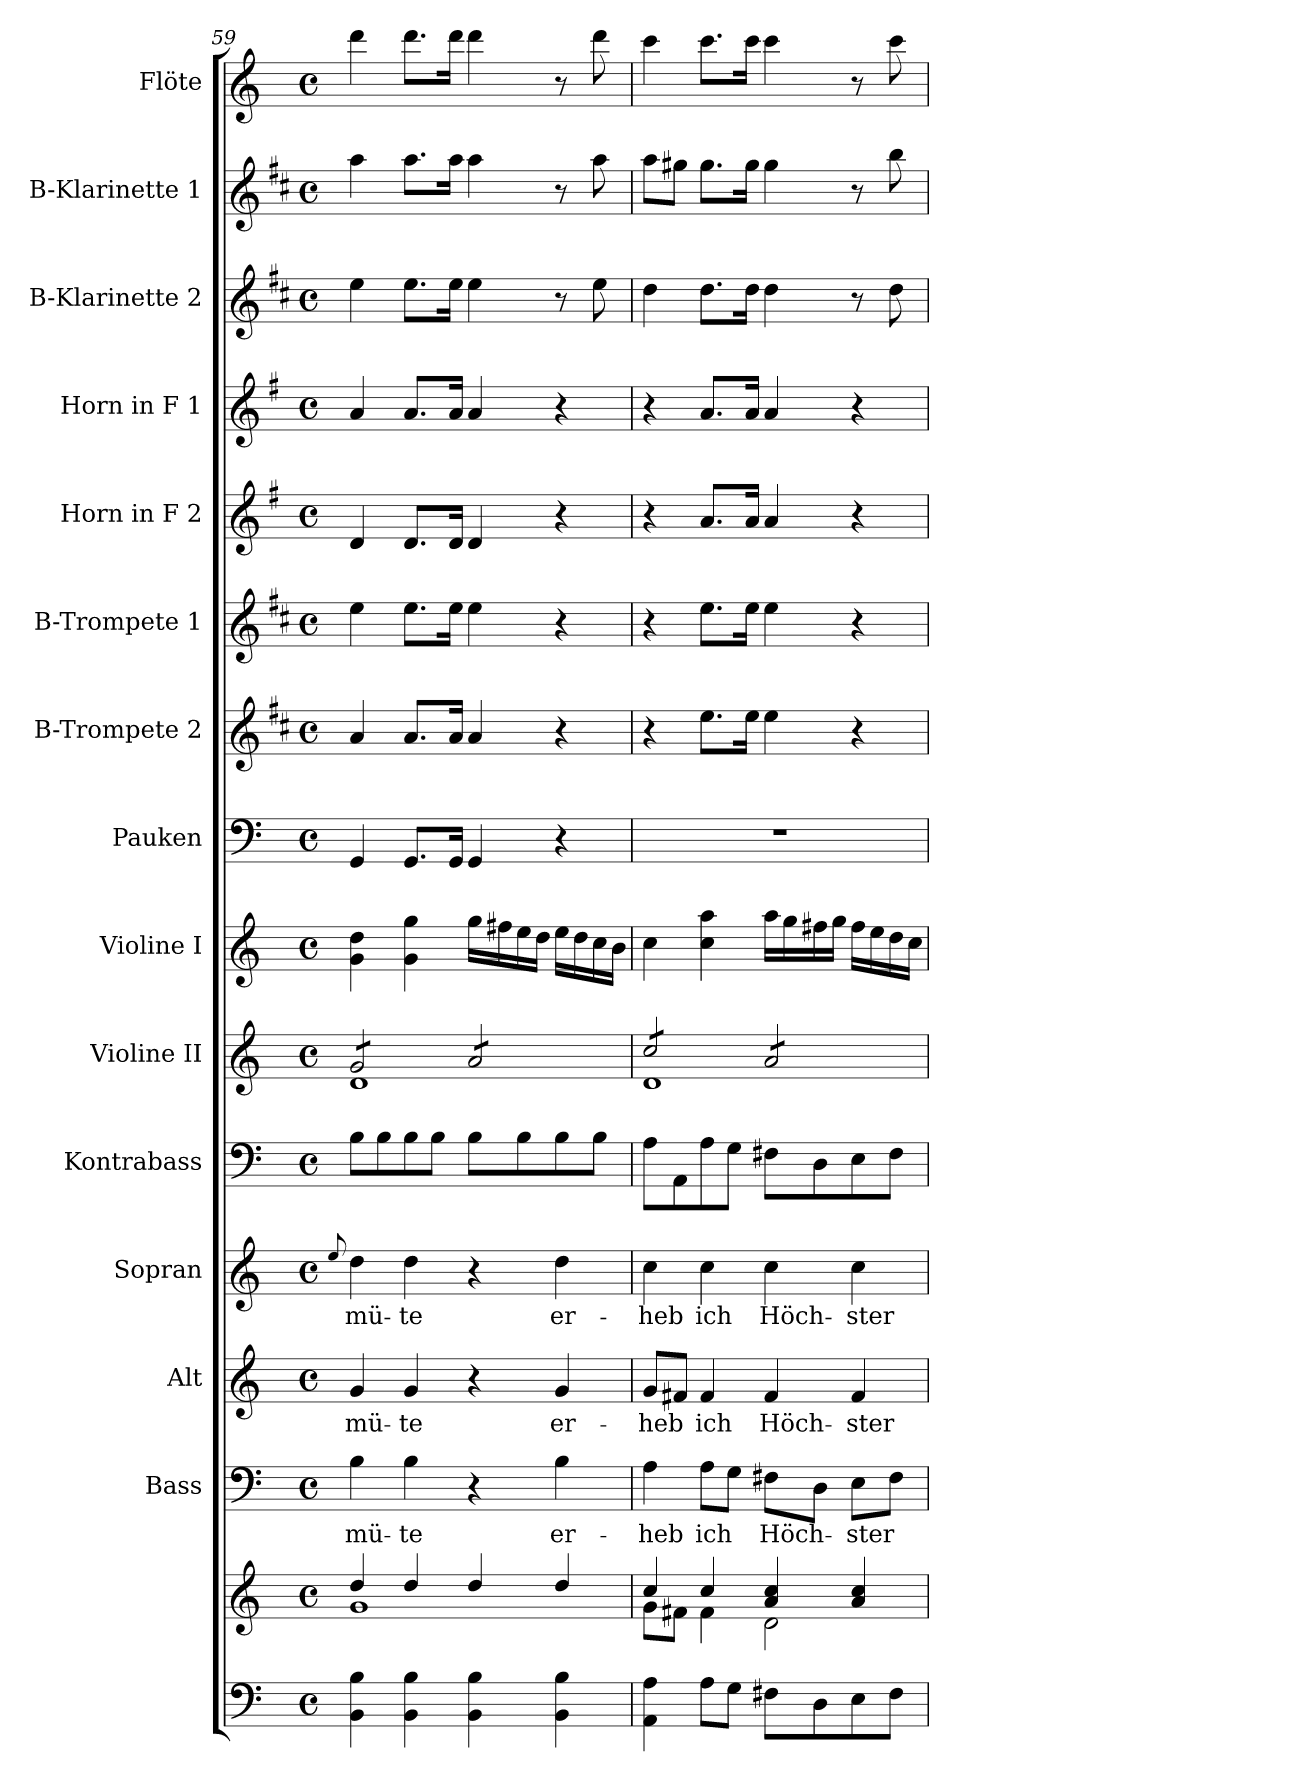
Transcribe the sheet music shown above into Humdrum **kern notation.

**kern	**kern	**kern	**text	**kern	**text	**kern	**text	**kern	**kern	**kern	**kern	**kern	**kern	**kern	**kern	**kern	**kern	**kern
*part15	*part15	*part14	*part14	*part13	*part13	*part12	*part12	*part11	*part10	*part9	*part8	*part7	*part6	*part5	*part4	*part3	*part2	*part1
*staff16	*staff15	*staff14	*staff14	*staff13	*staff13	*staff12	*staff12	*staff11	*staff10	*staff9	*staff8	*staff7	*staff6	*staff5	*staff4	*staff3	*staff2	*staff1
*	*	*I"Bass	*	*I"Alt	*	*I"Sopran	*	*I"Kontrabass	*I"Violine II	*I"Violine I	*I"Pauken	*I"B-Trompete 2	*I"B-Trompete 1	*I"Horn in F 2	*I"Horn in F 1	*I"B-Klarinette 2	*I"B-Klarinette 1	*I"Flöte
*	*	*I'B.	*	*I'A.	*	*I'S.	*	*I'Kb.	*I'Vl. II	*I'Vl. I	*I'Pk.	*I'B Trp. 2	*I'B Trp. 1	*	*	*I'B Kl. 2	*I'B Kl. 1	*I'Fl.
!!LO:PB:g=z
*clefF4	*clefG2	*clefF4	*	*clefG2	*	*clefG2	*	*clefF4	*clefG2	*clefG2	*clefF4	*clefG2	*clefG2	*clefG2	*clefG2	*clefG2	*clefG2	*clefG2
*	*	*	*	*	*	*	*	*ITrd7c12	*	*	*	*ITrd1c2	*ITrd1c2	*ITrd4c7	*ITrd4c7	*ITrd1c2	*ITrd1c2	*
*k[]	*k[]	*k[]	*	*k[]	*	*k[]	*	*k[]	*k[]	*k[]	*k[]	*k[]	*k[]	*k[]	*k[]	*k[]	*k[]	*k[]
*C:	*C:	*C:	*	*C:	*	*C:	*	*C:	*C:	*C:	*C:	*C:	*C:	*C:	*C:	*C:	*C:	*C:
*M4/4	*M4/4	*M4/4	*	*M4/4	*	*M4/4	*	*M4/4	*M4/4	*M4/4	*M4/4	*M4/4	*M4/4	*M4/4	*M4/4	*M4/4	*M4/4	*M4/4
*met(c)	*met(c)	*met(c)	*	*met(c)	*	*met(c)	*	*met(c)	*met(c)	*met(c)	*met(c)	*met(c)	*met(c)	*met(c)	*met(c)	*met(c)	*met(c)	*met(c)
=59	=59	=59	=59	=59	=59	=59	=59	=59	=59	=59	=59	=59	=59	=59	=59	=59	=59	=59
.	.	.	.	.	.	8qqee/	.	.	.	.	.	.	.	.	.	.	.	.
*	*^	*	*	*	*	*	*	*	*	*	*	*	*	*	*	*	*	*
!	!	!	!	!LO:LY:b	!	!LO:LY:b	!	!LO:LY:b	!	!	!	!	!	!	!	!	!	!	!
*	*	*	*	*	*	*	*	*	*	*^	*	*	*	*	*	*	*	*	*
*	*	*	*	*	*	*	*	*	*	*tremolo	*	*	*	*	*	*	*	*	*	*
4BB\ 4B\	4dd/	1g	4B\	-mü-	4g/	-mü-	4dd\	-mü-	8BB\L	8g/L	1d	4g\ 4dd\	4GG/	4g/	4dd\	4G/	4d/	4dd\	4gg\	4ddd\
.	.	.	.	.	.	.	.	.	8BB\	8g/	.	.	.	.	.	.	.	.	.	.
!	!	!	!	!LO:LY:b	!	!LO:LY:b	!	!LO:LY:b	!	!	!	!	!	!	!	!	!	!	!	!
4BB\ 4B\	4dd/	.	4B\	-te	4g/	-te	4dd\	-te	8BB\	8g/	.	4g\ 4gg\	8.GG/L	8.g/L	8.dd\L	8.G/L	8.d/L	8.dd\L	8.gg\L	8.ddd\L
.	.	.	.	.	.	.	.	.	8BB\J	8g/J	.	.	.	.	.	.	.	.	.	.
.	.	.	.	.	.	.	.	.	.	.	.	.	16GG/Jk	16g/Jk	16dd\Jk	16G/Jk	16d/Jk	16dd\Jk	16gg\Jk	16ddd\Jk
4BB\ 4B\	4dd/	.	4r	.	4r	.	4r	.	8BB\L	8a/L	.	16gg\LL	4GG/	4g/	4dd\	4G/	4d/	4dd\	4gg\	4ddd\
.	.	.	.	.	.	.	.	.	.	.	.	16ff#X\	.	.	.	.	.	.	.	.
.	.	.	.	.	.	.	.	.	8BB\	8a/	.	16ee\	.	.	.	.	.	.	.	.
.	.	.	.	.	.	.	.	.	.	.	.	16dd\JJ	.	.	.	.	.	.	.	.
!	!	!	!	!LO:LY:b	!	!LO:LY:b	!	!LO:LY:b	!	!	!	!	!	!	!	!	!	!	!	!
4BB\ 4B\	4dd/	.	4B\	er-	4g/	er-	4dd\	er-	8BB\	8a/	.	16ee\LL	4r	4r	4r	4r	4r	8r	8r	8r
.	.	.	.	.	.	.	.	.	.	.	.	16dd\	.	.	.	.	.	.	.	.
.	.	.	.	.	.	.	.	.	8BB\J	8a/J	.	16cc\	.	.	.	.	.	8dd\	8gg\	8ddd\
.	.	.	.	.	.	.	.	.	.	.	.	16b\JJ	.	.	.	.	.	.	.	.
=60	=60	=60	=60	=60	=60	=60	=60	=60	=60	=60	=60	=60	=60	=60	=60	=60	=60	=60	=60	=60
!	!	!	!	!LO:LY:b	!	!LO:LY:b	!	!LO:LY:b	!	!	!	!	!	!	!	!	!	!	!	!
4AA\ 4A\	4cc/	8g\L	4A\	-heb	8g/L	-heb	4cc\	-heb	8AA\L	8cc/L	1d	4cc\	1r	4r	4r	4r	4r	4cc\	8gg\L	4ccc\
.	.	8f#X\J	.	.	8f#X/J	.	.	.	8AAA\	8cc/	.	.	.	.	.	.	.	.	8ff#X\J	.
!	!	!	!	!LO:LY:b	!	!LO:LY:b	!	!LO:LY:b	!	!	!	!	!	!	!	!	!	!	!	!
8A\L	4cc/	4f#\	8A\L	ich	4f#/	ich	4cc\	ich	8AA\	8cc/	.	4cc\ 4aa\	.	8.dd\L	8.dd\L	8.d/L	8.d/L	8.cc\L	8.ff#\L	8.ccc\L
8G\J	.	.	8G\J	.	.	.	.	.	8GG\J	8cc/J	.	.	.	.	.	.	.	.	.	.
.	.	.	.	.	.	.	.	.	.	.	.	.	.	16dd\Jk	16dd\Jk	16d/Jk	16d/Jk	16cc\Jk	16ff#\Jk	16ccc\Jk
!	!	!	!	!LO:LY:b	!	!LO:LY:b	!	!LO:LY:b	!	!	!	!	!	!	!	!	!	!	!	!
8F#X\L	4a/ 4cc/	2d\	8F#X\L	Höch-	4f#/	Höch-	4cc\	Höch-	8FF#X\L	8a/L	.	16aa\LL	.	4dd\	4dd\	4d/	4d/	4cc\	4ff#\	4ccc\
.	.	.	.	.	.	.	.	.	.	.	.	16gg\	.	.	.	.	.	.	.	.
8D\	.	.	8D\J	.	.	.	.	.	8DD\	8a/	.	16ff#X\	.	.	.	.	.	.	.	.
.	.	.	.	.	.	.	.	.	.	.	.	16gg\JJ	.	.	.	.	.	.	.	.
!	!	!	!	!LO:LY:b	!	!LO:LY:b	!	!LO:LY:b	!	!	!	!	!	!	!	!	!	!	!	!
8E\	4a/ 4cc/	.	8E\L	-ster	4f#/	-ster	4cc\	-ster	8EE\	8a/	.	16ff#\LL	.	4r	4r	4r	4r	8r	8r	8r
.	.	.	.	.	.	.	.	.	.	.	.	16ee\	.	.	.	.	.	.	.	.
8F#\J	.	.	8F#\J	.	.	.	.	.	8FF#\J	8a/J	.	16dd\	.	.	.	.	.	8cc\	8aa\	8ccc\
*	*	*	*	*	*	*	*	*	*	*Xtremolo	*	*	*	*	*	*	*	*	*	*
.	.	.	.	.	.	.	.	.	.	.	.	16cc\JJ	.	.	.	.	.	.	.	.
*	*v	*v	*	*	*	*	*	*	*	*v	*v	*	*	*	*	*	*	*	*	*
=	=	=	=	=	=	=	=	=	=	=	=	=	=	=	=	=	=	=
*-	*-	*-	*-	*-	*-	*-	*-	*-	*-	*-	*-	*-	*-	*-	*-	*-	*-	*-
